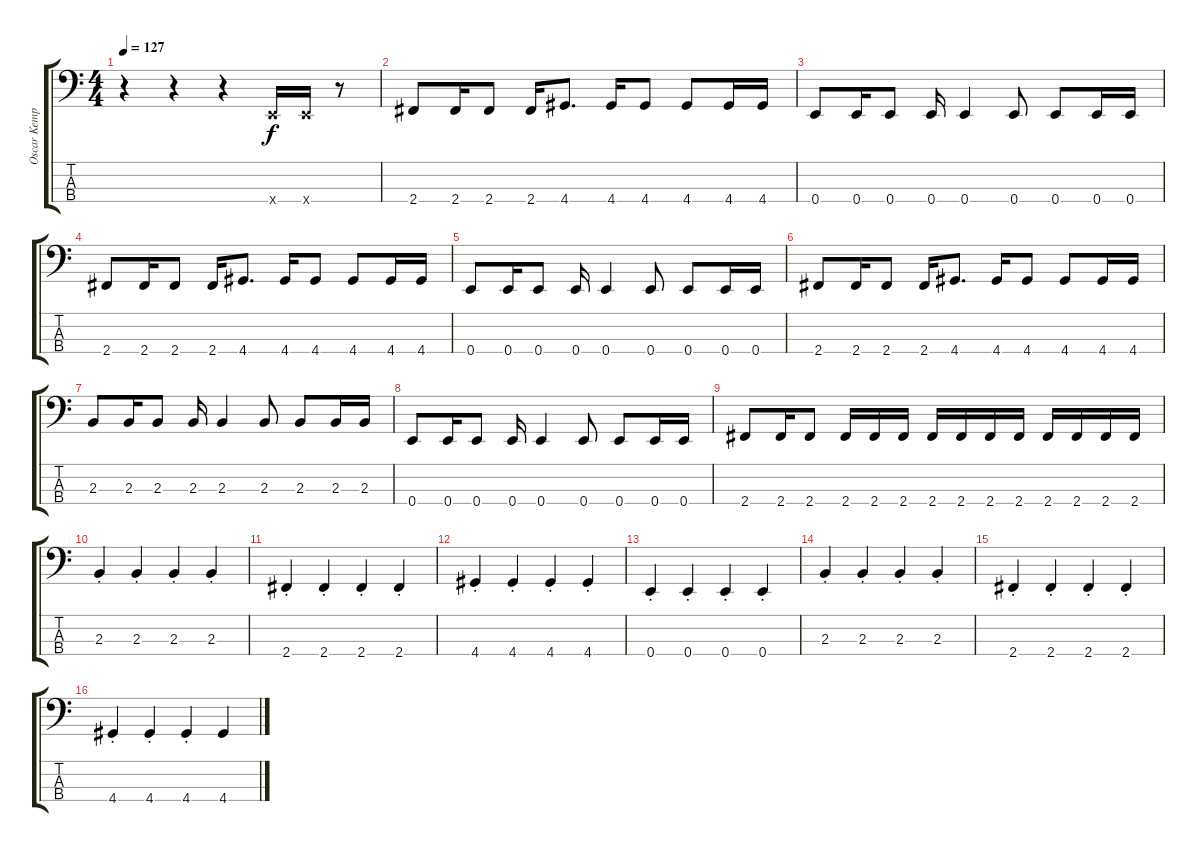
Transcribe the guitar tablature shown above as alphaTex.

\track ("Oscar Kempe" "Oscar Kemp") {instrument electricbasspick}
\staff {score tabs}
\tuning (G2 D2 A1 E1) {hide}
\ts (4 4)
\tempo 127
\clef f4
\ks c
r.4{dy f} r.4 r.4 0.4{x}.16 0.4{x}.16 r.8 |
2.4.8 2.4.16 2.4.8 2.4.16 4.4.8{d} 4.4.16 4.4.8 4.4.8 4.4.16 4.4.16 |
0.4.8 0.4.16 0.4.8 0.4.16 0.4.4 0.4.8 0.4.8 0.4.16 0.4.16 |
2.4.8 2.4.16 2.4.8 2.4.16 4.4.8{d} 4.4.16 4.4.8 4.4.8 4.4.16 4.4.16 |
0.4.8 0.4.16 0.4.8 0.4.16 0.4.4 0.4.8 0.4.8 0.4.16 0.4.16 |
2.4.8 2.4.16 2.4.8 2.4.16 4.4.8{d} 4.4.16 4.4.8 4.4.8 4.4.16 4.4.16 |
2.3.8 2.3.16 2.3.8 2.3.16 2.3.4 2.3.8 2.3.8 2.3.16 2.3.16 |
0.4.8 0.4.16 0.4.8 0.4.16 0.4.4 0.4.8 0.4.8 0.4.16 0.4.16 |
2.4.8 2.4.16 2.4.8 2.4.16 2.4.16 2.4.16 2.4.16 2.4.16 2.4.16 2.4.16 2.4.16 2.4.16 2.4.16 2.4.16 |
2.3{st}.4 2.3{st}.4 2.3{st}.4 2.3{st}.4 |
2.4{st}.4 2.4{st}.4 2.4{st}.4 2.4{st}.4 |
4.4{st}.4 4.4{st}.4 4.4{st}.4 4.4{st}.4 |
0.4{st}.4 0.4{st}.4 0.4{st}.4 0.4{st}.4 |
2.3{st}.4 2.3{st}.4 2.3{st}.4 2.3{st}.4 |
2.4{st}.4 2.4{st}.4 2.4{st}.4 2.4{st}.4 |
4.4{st}.4 4.4{st}.4 4.4{st}.4 4.4.4
